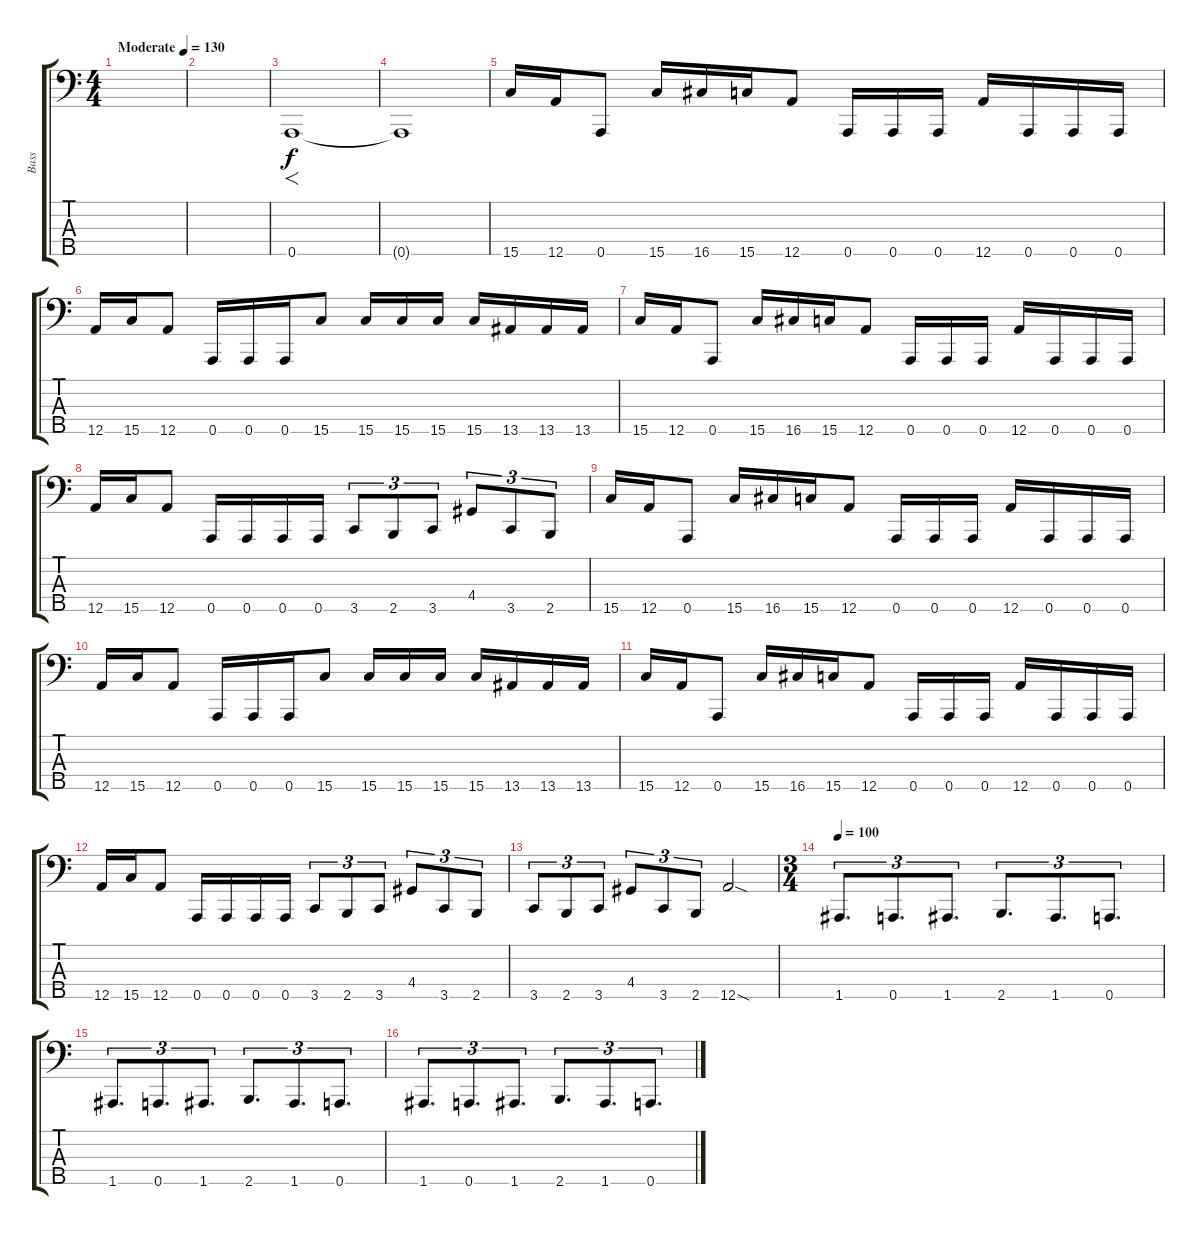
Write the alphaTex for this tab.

\track ("Bass" "Bass") {instrument slapbass1}
\staff {score tabs}
\tuning (G2 D2 A1 E1 A0) {hide}
\ts (4 4)
\tempo (130 "Moderate")
\clef f4
\ks c
|
|
0.5.1{f} |
0.5{t}.1 |
15.5.16 12.5.16 0.5.8 15.5.16 16.5.16 15.5.16 12.5.8 0.5.16 0.5.16 0.5.16 12.5.16 0.5.16 0.5.16 0.5.16 |
12.5.16 15.5.16 12.5.8 0.5.16 0.5.16 0.5.16 15.5.8 15.5.16 15.5.16 15.5.16 15.5.16 13.5.16 13.5.16 13.5.16 |
15.5.16 12.5.16 0.5.8 15.5.16 16.5.16 15.5.16 12.5.8 0.5.16 0.5.16 0.5.16 12.5.16 0.5.16 0.5.16 0.5.16 |
12.5.16 15.5.16 12.5.8 0.5.16 0.5.16 0.5.16 0.5.16 3.5.8{tu (3 2)} 2.5.8{tu (3 2)} 3.5.8{tu (3 2)} 4.4.8{tu (3 2)} 3.5.8{tu (3 2)} 2.5.8{tu (3 2)} |
15.5.16 12.5.16 0.5.8 15.5.16 16.5.16 15.5.16 12.5.8 0.5.16 0.5.16 0.5.16 12.5.16 0.5.16 0.5.16 0.5.16 |
12.5.16 15.5.16 12.5.8 0.5.16 0.5.16 0.5.16 15.5.8 15.5.16 15.5.16 15.5.16 15.5.16 13.5.16 13.5.16 13.5.16 |
15.5.16 12.5.16 0.5.8 15.5.16 16.5.16 15.5.16 12.5.8 0.5.16 0.5.16 0.5.16 12.5.16 0.5.16 0.5.16 0.5.16 |
12.5.16 15.5.16 12.5.8 0.5.16 0.5.16 0.5.16 0.5.16 3.5.8{tu (3 2)} 2.5.8{tu (3 2)} 3.5.8{tu (3 2)} 4.4.8{tu (3 2)} 3.5.8{tu (3 2)} 2.5.8{tu (3 2)} |
3.5.8{tu (3 2)} 2.5.8{tu (3 2)} 3.5.8{tu (3 2)} 4.4.8{tu (3 2)} 3.5.8{tu (3 2)} 2.5.8{tu (3 2)} 12.5{sod}.2 |
\ts (3 4)
\tempo 100
1.5.8{d tu (3 2)} 0.5.8{d tu (3 2)} 1.5.8{d tu (3 2)} 2.5.8{d tu (3 2)} 1.5.8{d tu (3 2)} 0.5.8{d tu (3 2)} |
1.5.8{d tu (3 2)} 0.5.8{d tu (3 2)} 1.5.8{d tu (3 2)} 2.5.8{d tu (3 2)} 1.5.8{d tu (3 2)} 0.5.8{d tu (3 2)} |
1.5.8{d tu (3 2)} 0.5.8{d tu (3 2)} 1.5.8{d tu (3 2)} 2.5.8{d tu (3 2)} 1.5.8{d tu (3 2)} 0.5.8{d tu (3 2)}
